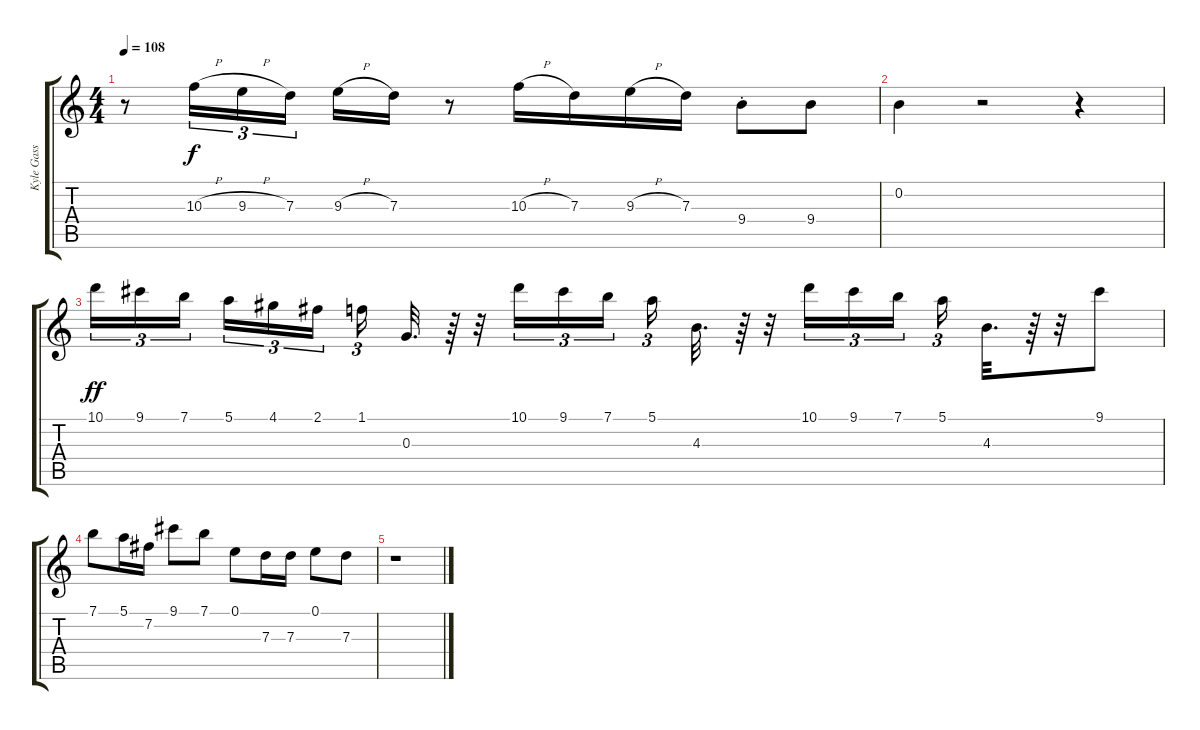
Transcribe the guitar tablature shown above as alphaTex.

\track ("Kyle Gass" "Kyle Gass") {instrument acousticguitarsteel}
\staff {score tabs}
\tuning (E4 B3 G3 D3 A2 E2) {hide}
\ts (4 4)
\tempo 108
\clef g2
\ks c
r.8{dy f} 10.3{h}.16{tu (3 2)} 9.3{h}.16{tu (3 2)} 7.3.16{tu (3 2)} 9.3{h}.16 7.3.16 r.8 10.3{h}.16 7.3.16 9.3{h}.16 7.3.16 9.4{st}.8 9.4.8 |
0.2.4 r.2 r.4 |
10.1.16{tu (3 2) dy ff} 9.1.16{tu (3 2)} 7.1.16{tu (3 2)} 5.1.16{tu (3 2)} 4.1.16{tu (3 2)} 2.1.16{tu (3 2)} 1.1.16{tu (3 2)} 0.3.32{d} r.64 r.32 10.1.16{tu (3 2)} 9.1.16{tu (3 2)} 7.1.16{tu (3 2)} 5.1.16{tu (3 2)} 4.3.32{d} r.64 r.32 10.1.16{tu (3 2)} 9.1.16{tu (3 2)} 7.1.16{tu (3 2)} 5.1.16{tu (3 2)} 4.3.32{d} r.64 r.32 9.1.8 |
7.1.8 5.1.16 7.2.16 9.1.8 7.1.8 0.1.8 7.3.16 7.3.16 0.1.8 7.3.8 |
r.1
